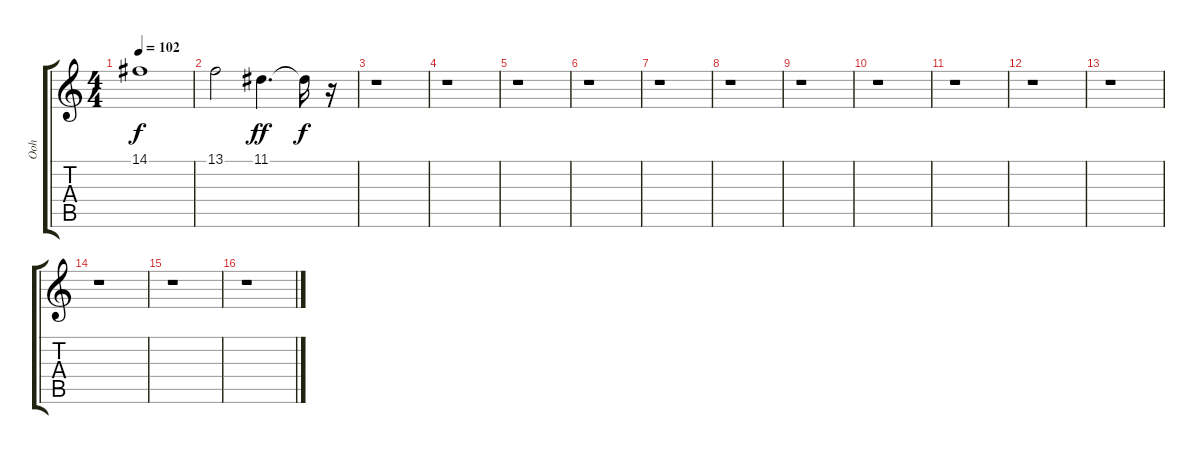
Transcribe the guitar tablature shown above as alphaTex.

\track ("Ooh" "Ooh") {instrument voiceoohs}
\staff {score tabs}
\tuning (E4 B3 G3 D3 A2 E2) {hide}
\ts (4 4)
\tempo 102
\clef g2
\ks c
14.1.1{dy f} |
13.1.2 11.1.4{d dy ff} 11.1{t}.16{dy f} r.16 |
r.1 |
r.1 |
r.1 |
r.1 |
r.1 |
r.1 |
r.1 |
r.1 |
r.1 |
r.1 |
r.1 |
r.1 |
r.1 |
r.1
